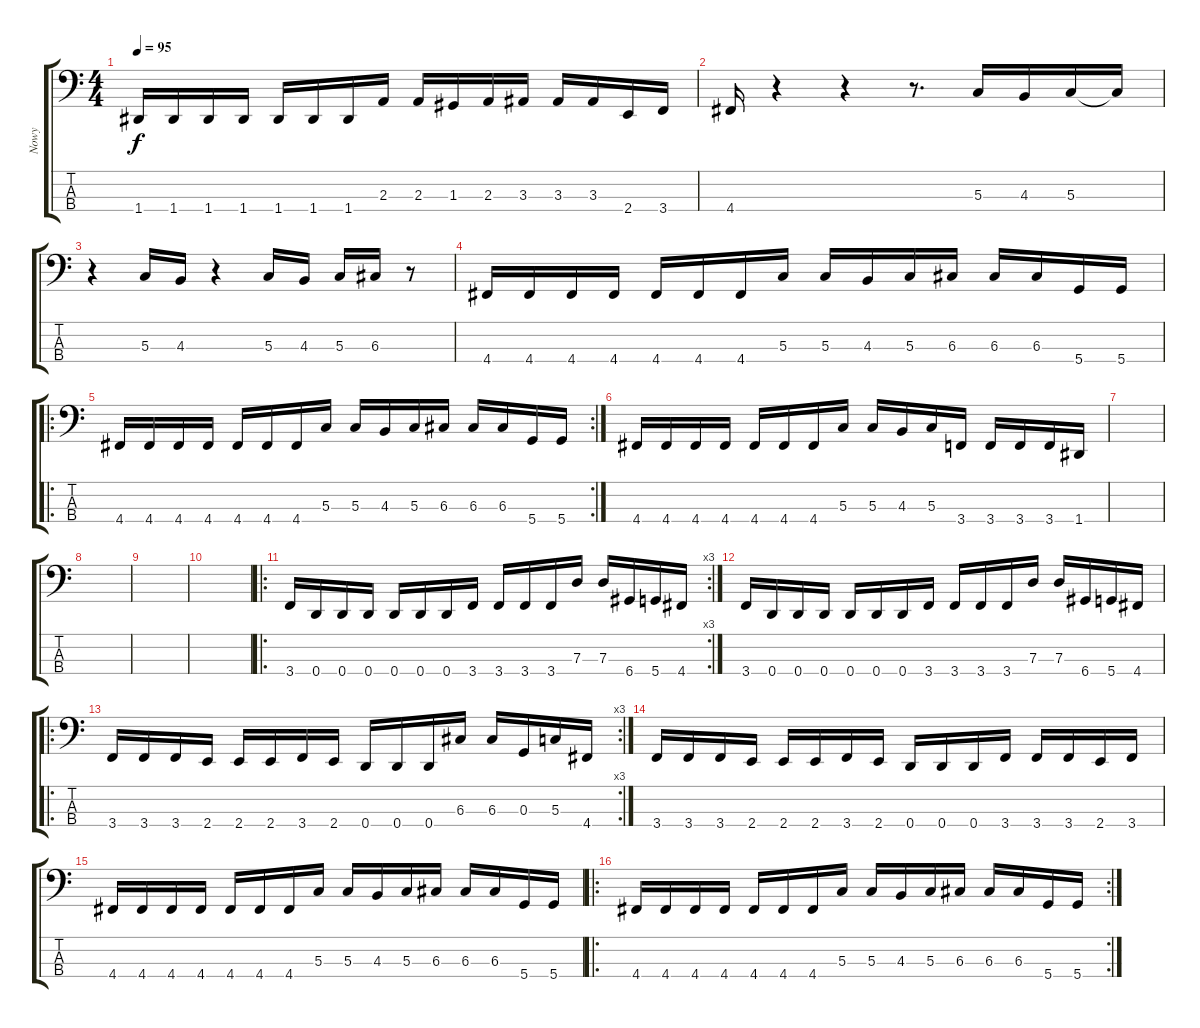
\track ("Nowy" "Nowy") {instrument electricbassfinger}
\staff {score tabs}
\tuning (F2 C2 G1 D1) {hide}
\ts (4 4)
\tempo 95
\clef f4
\ks c
1.4.16{dy f} 1.4.16 1.4.16 1.4.16 1.4.16 1.4.16 1.4.16 2.3.16 2.3.16 1.3.16 2.3.16 3.3.16 3.3.16 3.3.16 2.4.16 3.4.16 |
4.4.16 r.4 r.4 r.8{d} 5.3.16 4.3.16 5.3.16 5.3{t}.16 |
r.4 5.3.16 4.3.16 r.4 5.3.16 4.3.16 5.3.16 6.3.16 r.8 |
4.4.16 4.4.16 4.4.16 4.4.16 4.4.16 4.4.16 4.4.16 5.3.16 5.3.16 4.3.16 5.3.16 6.3.16 6.3.16 6.3.16 5.4.16 5.4.16 |
\ro
\rc 2
4.4.16 4.4.16 4.4.16 4.4.16 4.4.16 4.4.16 4.4.16 5.3.16 5.3.16 4.3.16 5.3.16 6.3.16 6.3.16 6.3.16 5.4.16 5.4.16 |
4.4.16 4.4.16 4.4.16 4.4.16 4.4.16 4.4.16 4.4.16 5.3.16 5.3.16 4.3.16 5.3.16 3.4.16 3.4.16 3.4.16 3.4.16 1.4.16 |
|
|
|
|
\ro
\rc 3
3.4.16 0.4.16 0.4.16 0.4.16 0.4.16 0.4.16 0.4.16 3.4.16 3.4.16 3.4.16 3.4.16 7.3.16 7.3.16 6.4.16 5.4.16 4.4.16 |
3.4.16 0.4.16 0.4.16 0.4.16 0.4.16 0.4.16 0.4.16 3.4.16 3.4.16 3.4.16 3.4.16 7.3.16 7.3.16 6.4.16 5.4.16 4.4.16 |
\ro
\rc 3
3.4.16 3.4.16 3.4.16 2.4.16 2.4.16 2.4.16 3.4.16 2.4.16 0.4.16 0.4.16 0.4.16 6.3.16 6.3.16 0.3.16 5.3.16 4.4.16 |
3.4.16 3.4.16 3.4.16 2.4.16 2.4.16 2.4.16 3.4.16 2.4.16 0.4.16 0.4.16 0.4.16 3.4.16 3.4.16 3.4.16 2.4.16 3.4.16 |
4.4.16 4.4.16 4.4.16 4.4.16 4.4.16 4.4.16 4.4.16 5.3.16 5.3.16 4.3.16 5.3.16 6.3.16 6.3.16 6.3.16 5.4.16 5.4.16 |
\ro
\rc 2
4.4.16 4.4.16 4.4.16 4.4.16 4.4.16 4.4.16 4.4.16 5.3.16 5.3.16 4.3.16 5.3.16 6.3.16 6.3.16 6.3.16 5.4.16 5.4.16
